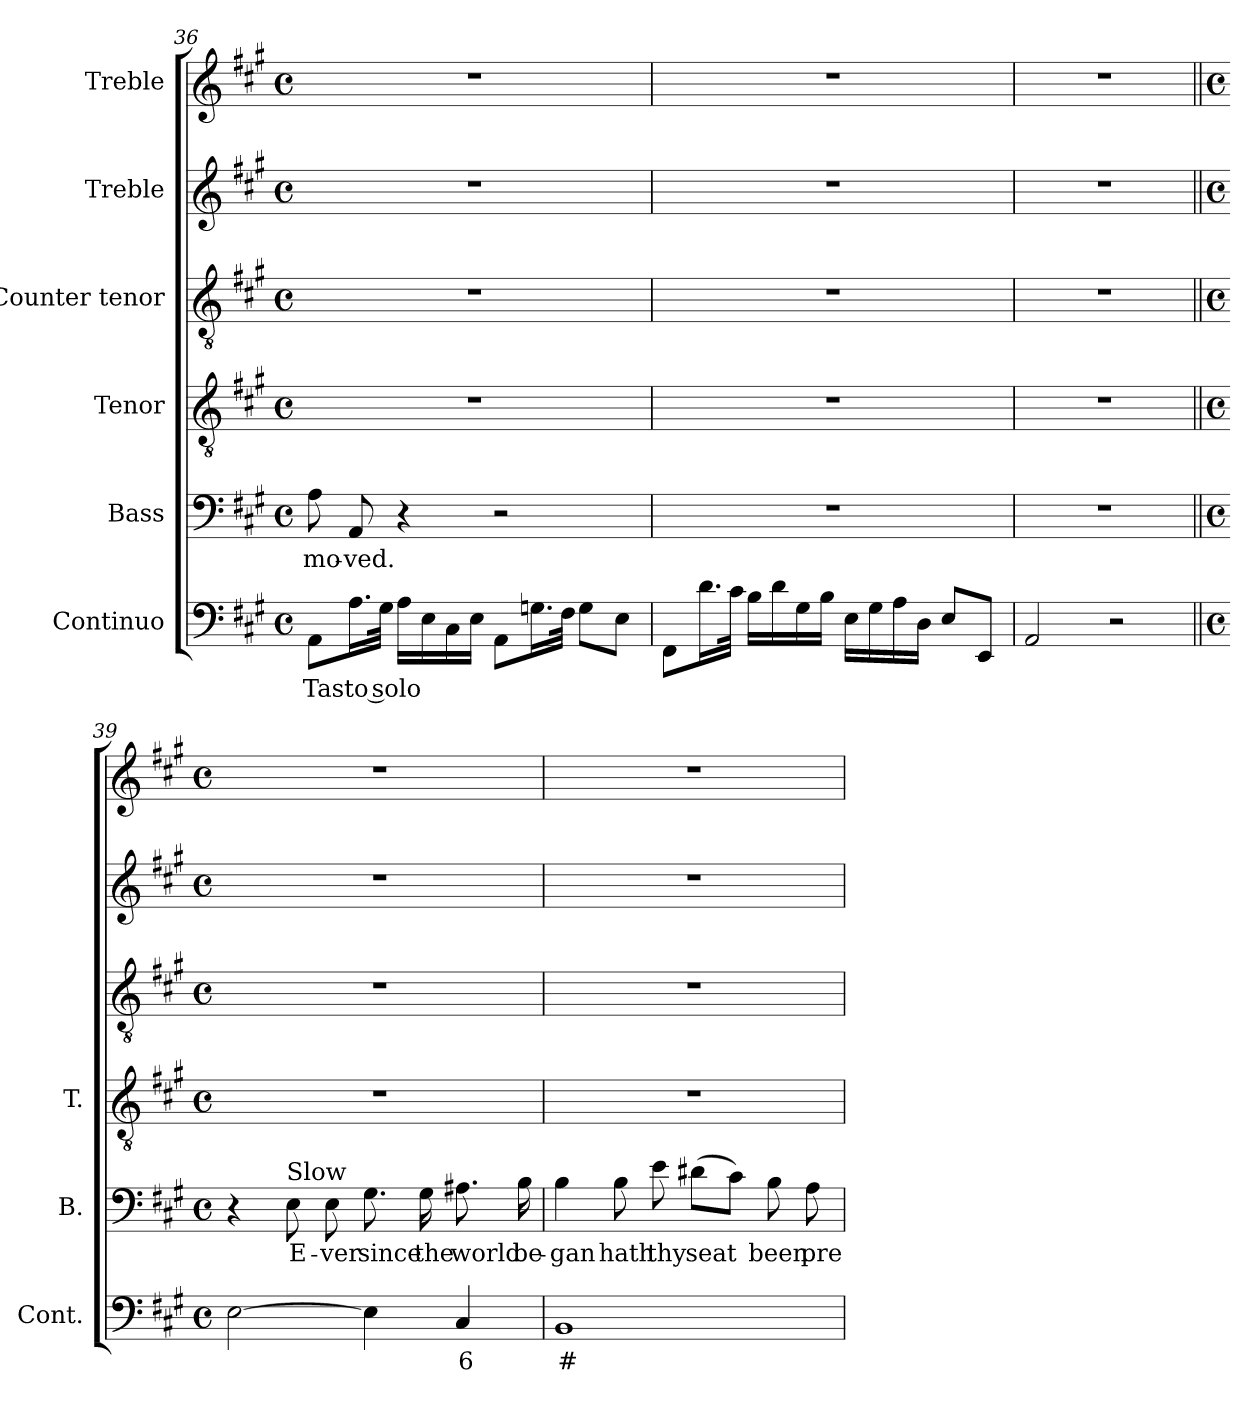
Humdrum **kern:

**kern	**text	**kern	**text	**kern	**kern	**kern	**kern
*part6	*part6	*part5	*part5	*part4	*part3	*part2	*part1
*staff6	*staff6	*staff5	*staff5	*staff4	*staff3	*staff2	*staff1
*I"Continuo	*	*I"Bass	*	*I"Tenor	*I"Counter tenor	*I"Treble	*I"Treble
*I'Cont.	*	*I'B.	*	*I'T.	*	*	*
!!LO:LB:g=z
*clefF4	*	*clefF4	*	*clefGv2	*clefGv2	*clefG2	*clefG2
*	*	*	*	*ITrd7c12	*ITrd7c12	*	*
*k[f#c#g#]	*	*k[f#c#g#]	*	*k[f#c#g#]	*k[f#c#g#]	*k[f#c#g#]	*k[f#c#g#]
*A:	*	*A:	*	*A:	*A:	*A:	*A:
*M4/4	*	*M4/4	*	*M4/4	*M4/4	*M4/4	*M4/4
*met(c)	*	*met(c)	*	*met(c)	*met(c)	*met(c)	*met(c)
=36	=36	=36	=36	=36	=36	=36	=36
!	!LO:LY:b:color=#000000	!	!	!	!	!	!
!	!	!	!LO:LY:b:color=#000000	!	!	!	!
8AAi\L	Tasto solo	8Ai\	mo-	1r	1r	1r	1r
!	!	!	!LO:LY:b:color=#000000	!	!	!	!
16.Ai\L	.	8AAi/	-ved.	.	.	.	.
32G#i\JJk	.	.	.	.	.	.	.
16Ai\LL	.	4r	.	.	.	.	.
16Ei\	.	.	.	.	.	.	.
16C#i\	.	.	.	.	.	.	.
16Ei\JJ	.	.	.	.	.	.	.
8AAi\L	.	2r	.	.	.	.	.
16.Gni\L	.	.	.	.	.	.	.
32F#i\JJk	.	.	.	.	.	.	.
8Gi\L	.	.	.	.	.	.	.
8Ei\J	.	.	.	.	.	.	.
=37	=37	=37	=37	=37	=37	=37	=37
8FF#i\L	.	1r	.	1r	1r	1r	1r
16.di\L	.	.	.	.	.	.	.
32c#i\JJk	.	.	.	.	.	.	.
16Bi\LL	.	.	.	.	.	.	.
16di\	.	.	.	.	.	.	.
16G#i\	.	.	.	.	.	.	.
16Bi\JJ	.	.	.	.	.	.	.
16Ei\LL	.	.	.	.	.	.	.
16G#i\	.	.	.	.	.	.	.
16Ai\	.	.	.	.	.	.	.
16Di\JJ	.	.	.	.	.	.	.
8Ei/L	.	.	.	.	.	.	.
8EEi/J	.	.	.	.	.	.	.
=38	=38	=38	=38	=38	=38	=38	=38
2AAi/	.	1r	.	1r	1r	1r	1r
2r	.	.	.	.	.	.	.
!!LO:PB:g=z
=39||	=39||	=39||	=39||	=39||	=39||	=39||	=39||
*M4/4	*	*M4/4	*	*M4/4	*M4/4	*M4/4	*M4/4
*met(c)	*	*met(c)	*	*met(c)	*met(c)	*met(c)	*met(c)
[2Ei\	.	4r	.	1r	1r	1r	1r
!	!	!LO:TX:a:t=Slow	!	!	!	!	!
!	!	!	!LO:LY:b:color=#000000	!	!	!	!
.	.	8Ei\	E-	.	.	.	.
!	!	!	!LO:LY:b:color=#000000	!	!	!	!
.	.	8Ei\	-ver	.	.	.	.
!	!	!	!LO:LY:b:color=#000000	!	!	!	!
4Ei\]	.	8.G#i\	since	.	.	.	.
!	!	!	!LO:LY:b:color=#000000	!	!	!	!
.	.	16G#i\	the	.	.	.	.
!	!LO:LY:b:color=#000000	!	!	!	!	!	!
!	!	!	!LO:LY:b:color=#000000	!	!	!	!
4C#i/	6	8.A#Xi\	world	.	.	.	.
!	!	!	!LO:LY:b:color=#000000	!	!	!	!
.	.	16Bi\	be-	.	.	.	.
=40	=40	=40	=40	=40	=40	=40	=40
!	!LO:LY:b:color=#000000	!	!	!	!	!	!
!	!	!	!LO:LY:b:color=#000000	!	!	!	!
1BBi	#	4Bi\	-gan	1r	1r	1r	1r
!	!	!	!LO:LY:b:color=#000000	!	!	!	!
.	.	8Bi\	hath	.	.	.	.
!	!	!	!LO:LY:b:color=#000000	!	!	!	!
.	.	8ei\	thy	.	.	.	.
!	!	!	!LO:LY:b:color=#000000	!	!	!	!
.	.	(8d#Xi\L	seat	.	.	.	.
.	.	8c#i\J)	.	.	.	.	.
!	!	!	!LO:LY:b:color=#000000	!	!	!	!
.	.	8Bi\	been	.	.	.	.
!	!	!	!LO:LY:b:color=#000000	!	!	!	!
.	.	8Ai\	pre-	.	.	.	.
=	=	=	=	=	=	=	=
*-	*-	*-	*-	*-	*-	*-	*-
